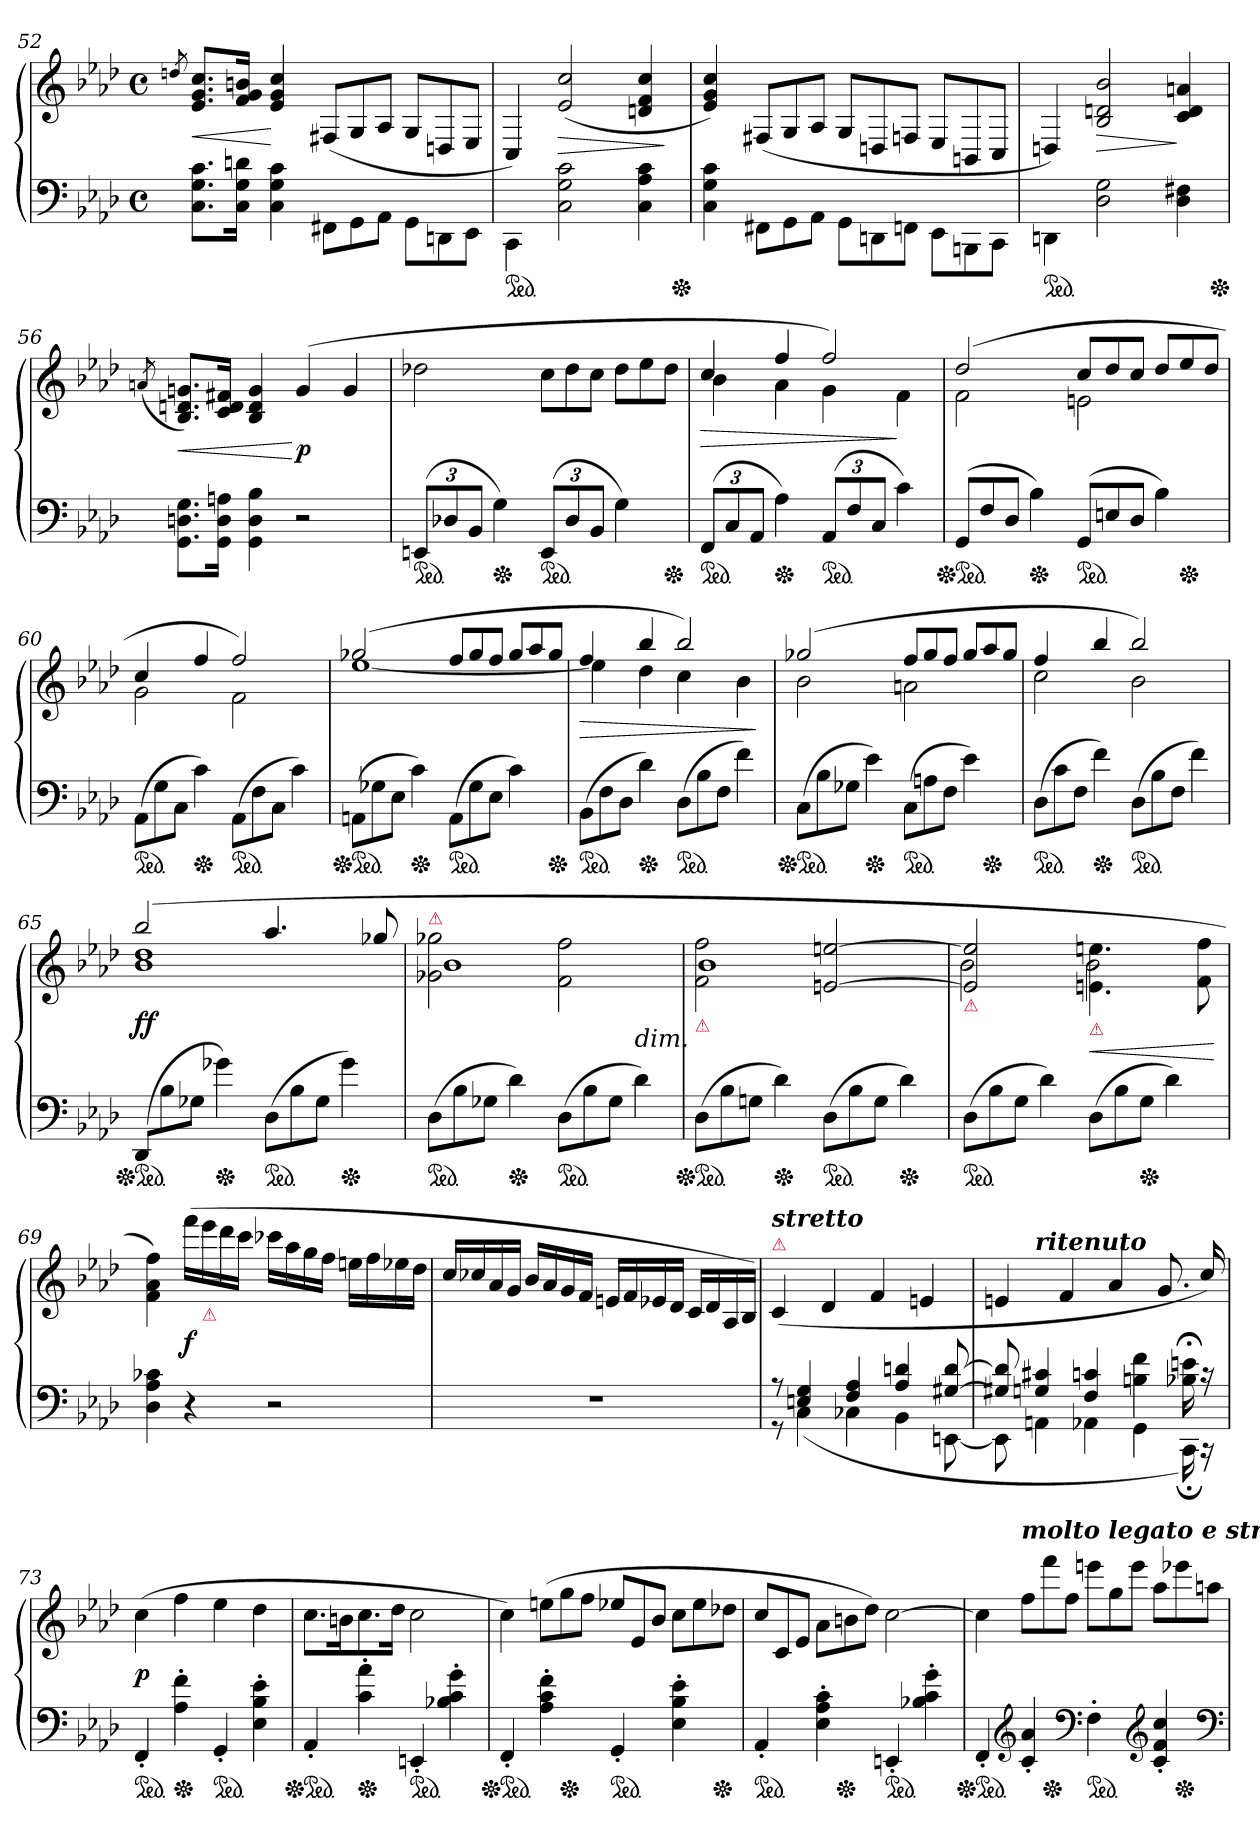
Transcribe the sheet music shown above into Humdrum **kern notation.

**kern	**kern	**dynam
*part1	*part1	*part1
*staff2	*staff1	*staff1/2
*clefF4	*clefG2	*
*k[b-e-a-d-]	*k[b-e-a-d-]	*
*f:	*f:	*
*M4/4	*M4/4	*
*met(c)	*met(c)	*
=52	=52	=52
.	8qddn/	.
8.C 8.G 8.cL	8.e- 8.g 8.ccL	<
16C 16G 16dnJk	16f 16g 16bnJk	.
4C 4G 4c	4e- 4g 4cc	[
*Xtuplet	*Xtuplet	*
12FF#X\L	(>12F#XL	.
12GG	12G/	.
12AA-\J	12A-/J	.
12GG\L	12G/L	.
12DDn	12Dn/	.
12EE-\J	12E-/J	.
=53	=53	=53
*ped	*	*
4CC\	4C/)	.
2C 2G 2c	(>2e- 2cc	>
4C 4A- 4c	4dn 4f 4cc	.
.	.	]
*Xped	*	*
=54	=54	=54
4C 4G 4c	4e- 4g 4cc)	.
12FF#X\L	(>12F#XL	.
12GG\	12G/	.
12AA-J	12A-/J	.
12GG\L	12G/L	.
12DDn	12Dn/	.
12FFn\J	12Fn/J	.
12EE-\L	12E-/L	.
12BBBn	12BBn/	.
12CC\J	12C/J	.
=55	=55	=55
*ped	*	*
4DDn\	4Dn/)	.
2D- 2G	2B- 2dn 2b-	>
4D- 4F#X	4c 4d 4an	]
*Xped	*	*
=56	=56	=56
.	(<8qan/	.
8.GG\ 8.Dn\ 8.G\L	8.B- 8.dn 8.gnL)	<
16GG 16D 16AnJk	16c 16d 16f#XJk	.
4GG 4D 4B-	4B- 4d 4g	.
2r	(>4g	[ p
.	4g	.
=57	=57	=57
*tuplet	*	*
!LO:TX:a:color=crimson:t=⚠	!	!
*ped	*	*
(<12EEnL	2dd-X	.
12D-X	.	.
12BB-J	.	.
*Xped	*	*
4G)	.	.
*ped	*	*
(<12EEL	12ccL	.
12D-	12dd-	.
12BB-J	12ccJ	.
4G)	12dd-L	.
.	12ee-	.
*Xped	*	*
.	12dd-J	.
=58	=58	=58
*	*^	*
*ped	*	*	*
(<12FFL	4cc	4b-	>
12C	.	.	.
12AA-J	.	.	.
*Xped	*	*	*
4A-)	4ff	4a-	.
*ped	*	*	*
(<12AA-L	2ff)	4g	.
12F	.	.	.
12CJ	.	.	.
4c)	.	4f	]
=59	=59	=59	=59
*Xtuplet	*	*	*
*Xped	*	*	*
*ped	*	*	*
(<12GGL	(2dd-/	2f	.
12F	.	.	.
12D-J	.	.	.
*Xped	*	*	*
4B-)	.	.	.
*ped	*	*	*
(<12GGL	12ccL	2en	.
12En	12dd-	.	.
12D-J	12ccJ	.	.
4B-)	12dd-L	.	.
*Xped	*	*	*
.	12ee-	.	.
.	12dd-J	.	.
=60	=60	=60	=60
*ped	*	*	*
(>12AA-\L	4cc	2g	.
12G	.	.	.
12CJ	.	.	.
*Xped	*	*	*
4c)	4ff	.	.
*ped	*	*	*
(>12AA-\L	2ff)	2f	.
12F	.	.	.
12CJ	.	.	.
4c)	.	.	.
=61	=61	=61	=61
*Xped	*	*	*
*ped	*	*	*
(>12AAnL	(>2gg-X	[1ee-	.
12G-X	.	.	.
12E-J	.	.	.
*Xped	*	*	*
4c)	.	.	.
*ped	*	*	*
(>12AAL	12ffL	.	.
12G-	12gg-	.	.
12E-J	12ffJ	.	.
4c)	12gg-L	.	.
.	12aa-	.	.
*Xped	*	*	*
.	12gg-J	.	.
=62	=62	=62	=62
*ped	*	*	*
(>12BB-L	4ff	4ee-]	>
12F	.	.	.
12D-J	.	.	.
*Xped	*	*	*
4d-)	4bb-	4dd-	.
*ped	*	*	*
(>12D-L	2bb-)	4cc	.
12B-	.	.	.
12FJ	.	.	.
4f)	.	4b-	.
*	*v	*v	*
.	.	]
=63	=63	=63
*	*^	*
*Xped	*	*	*
*ped	*	*	*
(>12CL	(>2gg-X	2b-	.
12B-	.	.	.
12G-XJ	.	.	.
*Xped	*	*	*
4e-)	.	.	.
*ped	*	*	*
(>12CL	12ffL	2an	.
12An	12gg-	.	.
12FJ	12ffJ	.	.
4e-)	12gg-L	.	.
*Xped	*	*	*
.	12aa-	.	.
.	12gg-J	.	.
=64	=64	=64	=64
*ped	*	*	*
(>12D-L	4ff	2cc	.
12c	.	.	.
12FJ	.	.	.
*Xped	*	*	*
4f)	4bb-	.	.
*ped	*	*	*
(>12D-L	2bb-)	2b-	.
12B-	.	.	.
12FJ	.	.	.
4f)	.	.	.
=65	=65	=65	=65
!LO:TX:b:color=crimson:t=⚠	!	!	!
*Xped	*	*	*
*ped	*	*	*
(>12DD-/L	(>2bb-	1b- 1dd-	f f
12B-\	.	.	.
12G-X\J	.	.	.
*Xped	*	*	*
4g-X)	.	.	.
*ped	*	*	*
(>12D-L	4.aa-	.	.
12B-	.	.	.
12G-J	.	.	.
*Xped	*	*	*
4g-)	.	.	.
.	8gg-X	.	.
=66	=66	=66	=66
!	!LO:TX:a:color=crimson:t=⚠	!	!
*	*	*^	*
*ped	*	*	*	*
(>12D-L	2g-X\ 2gg-X\	1b-	2.ryy	.
12B-	.	.	.	.
12G-XJ	.	.	.	.
*Xped	*	*	*	*
4d-)	.	.	.	.
*ped	*	*	*	*
(>12D-L	2f\ 2ff\	.	.	.
12B-	.	.	.	.
12G-J	.	.	.	.
!	!	!	!LO:TX:c:i:t=dim.	!
4d-)	.	.	4ryy	.
=67	=67	=67	=67	=67
!	!LO:TX:b:color=crimson:t=⚠	!	!	!
*	*	*v	*v	*
*Xped	*	*	*
*ped	*	*	*
(>12D-L	2f\ 2ff\	1b-	.
12B-	.	.	.
12GnJ	.	.	.
*Xped	*	*	*
4d-)	.	.	.
*ped	*	*	*
(>12D-L	[2en [2een	.	.
12B-	.	.	.
12GJ	.	.	.
*Xped	*	*	*
4d-)	.	.	.
=68	=68	=68	=68
!	!LO:TX:b:color=crimson:t=⚠	!	!
*ped	*	*	*
(>12D-L	2en]/ 2een]/	2b-	.
12B-	.	.	.
12GJ	.	.	.
4d-)	.	.	.
!	!LO:TX:b:color=crimson:t=⚠	!	!
(>12D-L	4.e\ 4.ee\	2b-\	<
12B-	.	.	.
*Xped	*	*	*
12GJ	.	.	.
4d-)	.	.	.
.	8f\ 8ff\	.	.
*	*v	*v	*
.	.	[
=69	=69	=69
4D- 4A- 4c-X	4f 4a- 4ff)	.
4r	(>16fffLL	f
!	!LO:TX:b:Bi:color=crimson:t=⚠	!
.	16eee-	.
.	16ddd-	.
.	16cccJJ	.
2r	16ccc-XLL	.
.	16aa-	.
.	16gg	.
.	16ffJJ	.
.	16eenLL	.
.	16ff	.
.	16ee-X	.
.	16dd-JJ	.
=70	=70	=70
1rF	16ccLL	.
.	16cc-X	.
.	16a-	.
.	16gJJ	.
.	16b-LL	.
.	16a-	.
.	16g	.
.	16fJJ	.
.	16enLL	.
.	16f	.
.	16e-X	.
.	16d-JJ	.
.	16cLL	.
.	16d-	.
.	16A-	.
.	16B-JJ)	.
=71	=71	=71
*^	*	*
!	!	!LO:TX:a:color=crimson:t=⚠	!
!	!	!LO:TX:a:Bi:t=stretto	!
8rA	8rGG	(>4c	.
4En 4G	(<4C	.	.
.	.	4d-	.
4F 4A-	4C-X	.	.
.	.	4f	.
4A- 4dn	4BB-	.	.
.	.	4en	.
[8G#X [8d	[8EEn	.	.
=72	=72	=72	=72
*	*	*^	*
8G#X] 8dn]	8EEn]	4en	8ryy	.
!	!	!	!LO:TX:a:Bi:t=ritenuto	!
4Gn 4c#X	4AAn	.	2..ryy	.
.	.	4f	.	.
4F 4cn	4AA-X	.	.	.
.	.	4a-	.	.
4Bn\ 4f\	4GG	.	.	.
.	.	8.g	.	.
16B-X;<\ 16en;<\	16CC;<)	.	.	.
16rc	16r	16cc/)	.	.
=73	=73	=73	=73	=73
!	!	!LO:TX:a:B:t=tempo 1.	!	!
*v	*v	*	*	*
*	*v	*v	*
*ped	*	*
4FF'<	(>4cc	p
*Xped	*	*
4A-'> 4f'>	4ff	.
*ped	*	*
4GG'<	4ee-	.
4E-'> 4B-'> 4e-'>	4dd-	.
=74	=74	=74
*Xped	*	*
*ped	*	*
4AA-'<	8.ccL	.
.	16bnK	.
*Xped	*	*
4c'> 4a-'>	8.cc	.
.	16dd-Jk	.
*ped	*	*
4EEn'<	2cc	.
4B-X'> 4c'> 4g'>	.	.
=75	=75	=75
*Xped	*	*
*ped	*	*
4FF'<	4cc)	.
4A-'> 4c'> 4f'>	(>12een\L	.
*Xped	*	*
.	12gg	.
.	12ffJ	.
*ped	*	*
4GG'<	12ee-XL	.
.	12e-	.
.	12b-J	.
4E-'> 4B-'> 4e-'>	12ccL	.
.	12ee-	.
*Xped	*	*
.	12dd-XJ	.
=76	=76	=76
*ped	*	*
4AA-'<	12cc/L	.
.	12c	.
.	12e-J	.
4E-'> 4A-'> 4c'>	12a-L	.
*Xped	*	*
.	12bn	.
.	12dd-J)	.
*ped	*	*
4EEn'<	[2cc	.
4B-X'> 4c'> 4g'>	.	.
=77	=77	=77
*Xped	*	*
*ped	*	*
4FF'<	4cc]	.
*clefG2	*	*
!	!LO:TX:a:Bi:t=molto legato e stretto	!
4c'< 4a-'<	12ff\L	.
*Xped	*	*
.	12fff	.
.	12ffJ	.
*clefF4	*	*
*ped	*	*
4F'>	12eeenL	.
.	12gg	.
.	12eeeJ	.
*clefG2	*	*
4c'< 4f'< 4cc'<	12aa-L	.
*Xped	*	*
.	12eee-X	.
.	12aanJ	.
*clefF4	*	*
=	=	=
*-	*-	*-
